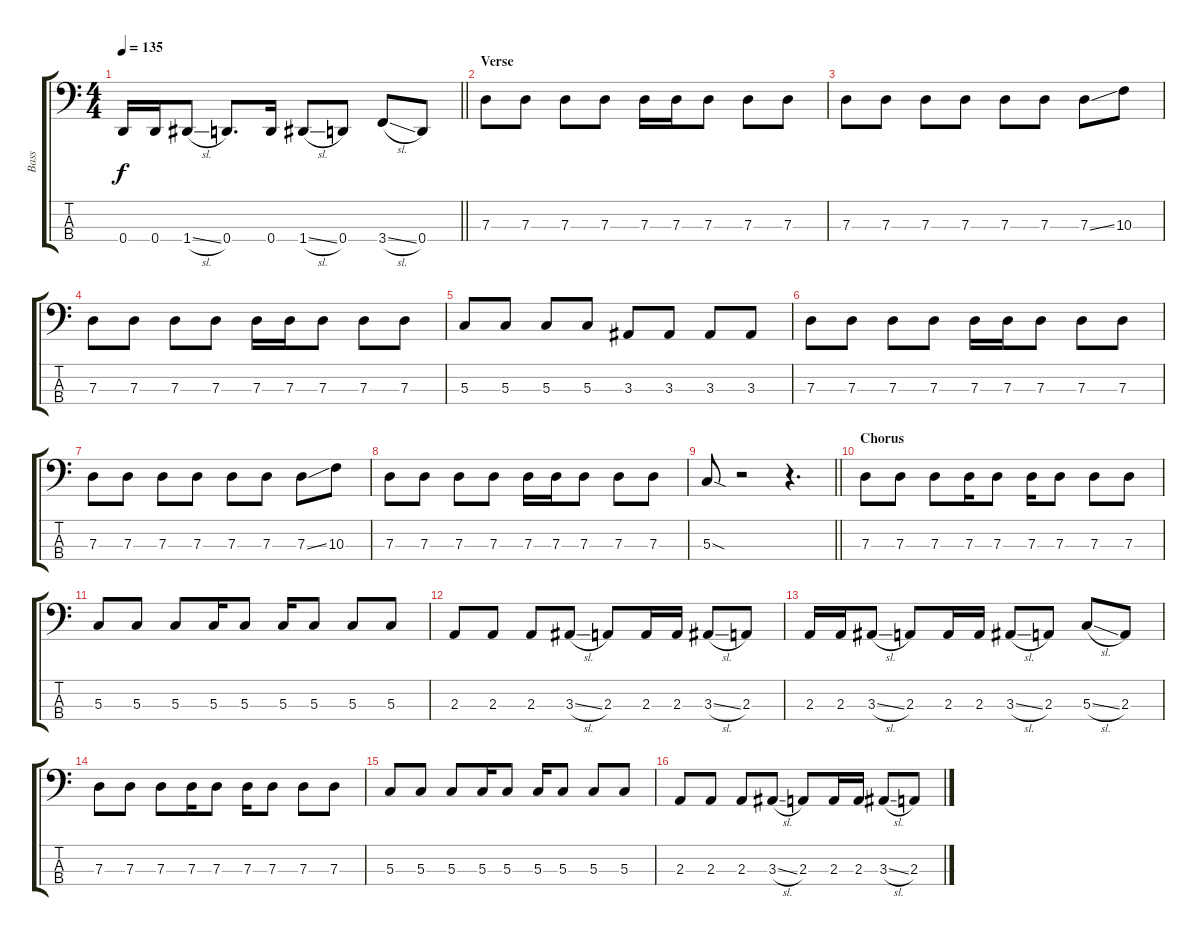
\track ("Bass" "Bass") {instrument electricbassfinger}
\staff {score tabs}
\tuning (F2 C2 G1 D1) {hide}
\ts (4 4)
\tempo 135
\clef f4
\barLineRight lightlight
\ks c
0.4{t}.16{dy f} 0.4.16 1.4{sl}.8 0.4.8{d} 0.4.16 1.4{sl}.8 0.4.8 3.4{sl}.8 0.4.8 |
\section ("" "Verse")
7.3.8 7.3.8 7.3.8 7.3.8 7.3.16 7.3.16 7.3.8 7.3.8 7.3.8 |
7.3.8 7.3.8 7.3.8 7.3.8 7.3.8 7.3.8 7.3{ss}.8 10.3.8 |
7.3.8 7.3.8 7.3.8 7.3.8 7.3.16 7.3.16 7.3.8 7.3.8 7.3.8 |
5.3.8 5.3.8 5.3.8 5.3.8 3.3.8 3.3.8 3.3.8 3.3.8 |
7.3.8 7.3.8 7.3.8 7.3.8 7.3.16 7.3.16 7.3.8 7.3.8 7.3.8 |
7.3.8 7.3.8 7.3.8 7.3.8 7.3.8 7.3.8 7.3{ss}.8 10.3.8 |
7.3.8 7.3.8 7.3.8 7.3.8 7.3.16 7.3.16 7.3.8 7.3.8 7.3.8 |
\barLineRight lightlight
5.3{sod}.8 r.2 r.4{d} |
\section ("" "Chorus")
7.3.8 7.3.8 7.3.8 7.3.16 7.3.8 7.3.16 7.3.8 7.3.8 7.3.8 |
5.3.8 5.3.8 5.3.8 5.3.16 5.3.8 5.3.16 5.3.8 5.3.8 5.3.8 |
2.3.8 2.3.8 2.3.8 3.3{sl}.8 2.3.8 2.3.16 2.3.16 3.3{sl}.8 2.3.8 |
2.3.16 2.3.16 3.3{sl}.8 2.3.8 2.3.16 2.3.16 3.3{sl}.8 2.3.8 5.3{sl}.8 2.3.8 |
7.3.8 7.3.8 7.3.8 7.3.16 7.3.8 7.3.16 7.3.8 7.3.8 7.3.8 |
5.3.8 5.3.8 5.3.8 5.3.16 5.3.8 5.3.16 5.3.8 5.3.8 5.3.8 |
2.3.8 2.3.8 2.3.8 3.3{sl}.8 2.3.8 2.3.16 2.3.16 3.3{sl}.8 2.3.8
